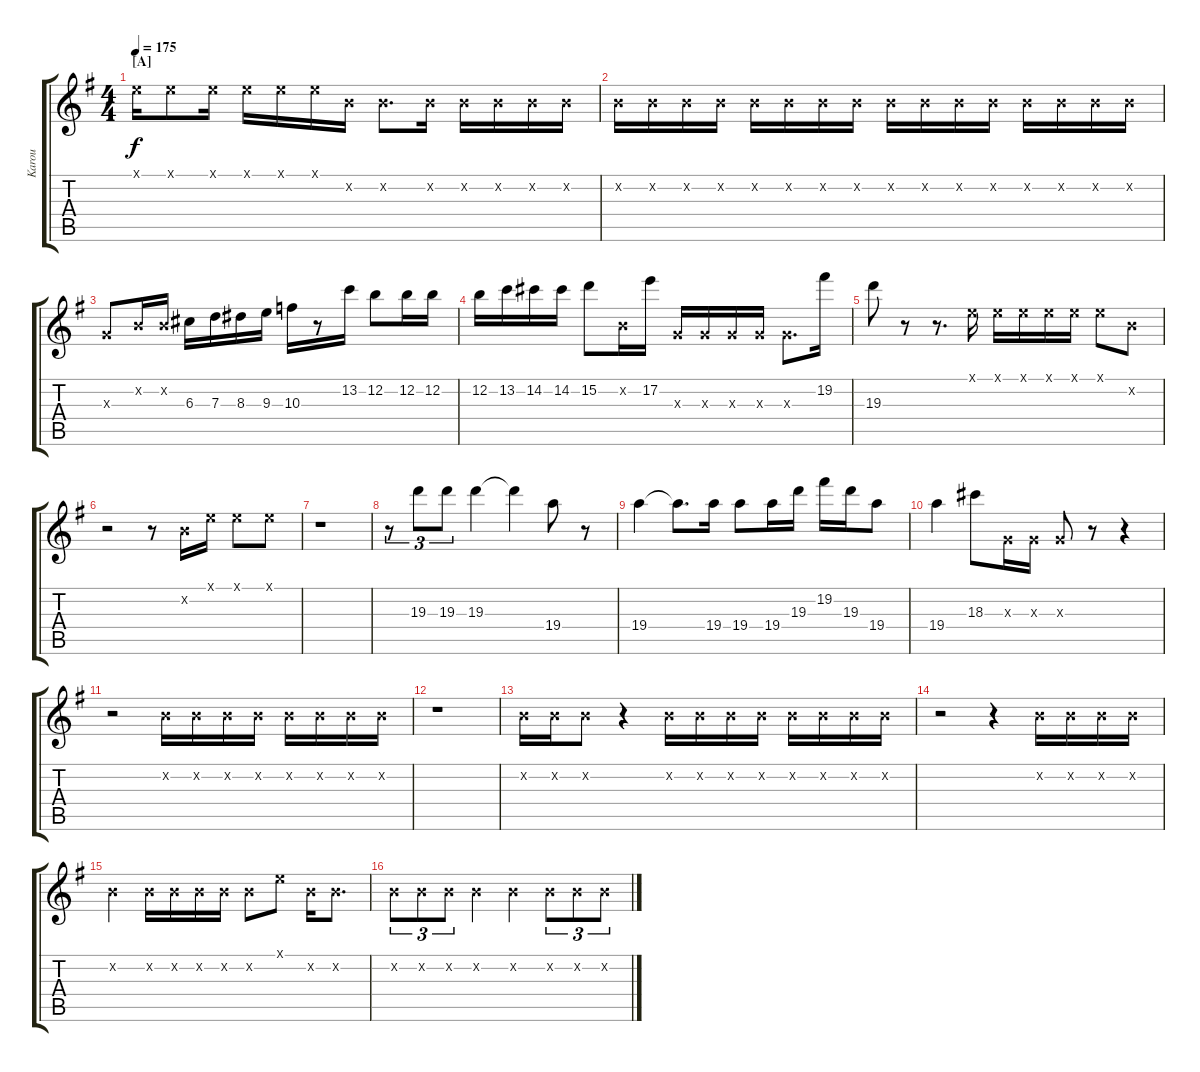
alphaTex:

\track ("Karou" "Karou") {instrument overdrivenguitar}
\staff {score tabs}
\tuning (E4 B3 G3 D3 A2 E2) {hide}
\ts (4 4)
\section ("" "[A]")
\tempo 175
\clef g2
\ks g
0.1{x}.16{dy f instrument overdrivenguitar} 0.1{x}.8 0.1{x}.16 0.1{x}.16 0.1{x}.16 0.1{x}.16 0.2{x}.16 0.2{x}.8{d} 0.2{x}.16 0.2{x}.16 0.2{x}.16 0.2{x}.16 0.2{x}.16 |
0.2{x}.16 0.2{x}.16 0.2{x}.16 0.2{x}.16 0.2{x}.16 0.2{x}.16 0.2{x}.16 0.2{x}.16 0.2{x}.16 0.2{x}.16 0.2{x}.16 0.2{x}.16 0.2{x}.16 0.2{x}.16 0.2{x}.16 0.2{x}.16 |
0.3{x}.8 0.2{x}.16 0.2{x}.16 6.3.16 7.3.16 8.3.16 9.3.16 10.3.16 r.8 13.2.16 12.2.8 12.2.16 12.2.16 |
12.2.16 13.2.16 14.2.16 14.2.16 15.2.8 0.2{x}.16 17.2.16 0.3{x}.16 0.3{x}.16 0.3{x}.16 0.3{x}.16 0.3{x}.8{d} 19.2.16 |
19.3.8 r.8 r.8{d} 0.1{x}.16 0.1{x}.16 0.1{x}.16 0.1{x}.16 0.1{x}.16 0.1{x}.8 0.2{x}.8 |
r.2 r.8 0.2{x}.16 0.1{x}.16 0.1{x}.8 0.1{x}.8 |
r.1 |
r.8{tu (3 2)} 19.3.8{tu (3 2)} 19.3.8{tu (3 2)} 19.3.4 19.3{t}.4 19.4.8 r.8 |
19.4.4 19.4{t}.8{d} 19.4.16 19.4.8 19.4.16 19.3.16 19.2.16 19.3.16 19.4.8 |
19.4.4 18.3.8 0.3{x}.16 0.3{x}.16 0.3{x}.8 r.8 r.4 |
r.2 0.2{x}.16 0.2{x}.16 0.2{x}.16 0.2{x}.16 0.2{x}.16 0.2{x}.16 0.2{x}.16 0.2{x}.16 |
r.1 |
0.2{x}.16 0.2{x}.16 0.2{x}.8 r.4 0.2{x}.16 0.2{x}.16 0.2{x}.16 0.2{x}.16 0.2{x}.16 0.2{x}.16 0.2{x}.16 0.2{x}.16 |
r.2 r.4 0.2{x}.16 0.2{x}.16 0.2{x}.16 0.2{x}.16 |
0.2{x}.4 0.2{x}.16 0.2{x}.16 0.2{x}.16 0.2{x}.16 0.2{x}.8 0.1{x}.8 0.2{x}.16 0.2{x}.8{d} |
0.2{x}.8{tu (3 2)} 0.2{x}.8{tu (3 2)} 0.2{x}.8{tu (3 2)} 0.2{x}.4 0.2{x}.4 0.2{x}.8{tu (3 2)} 0.2{x}.8{tu (3 2)} 0.2{x}.8{tu (3 2)}
